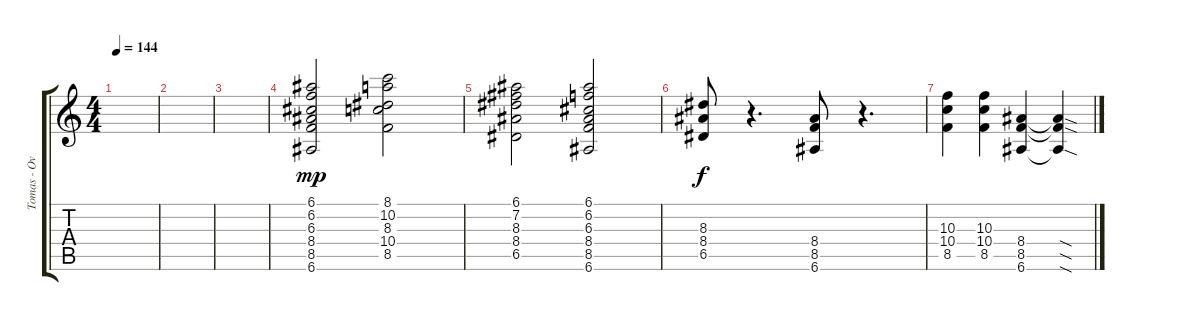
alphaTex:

\track ("Tomas - Overdub Guitar" "Tomas - Ov") {instrument overdrivenguitar}
\staff {score tabs}
\tuning (E4 B3 G3 D3 A2 E2) {hide}
\ts (4 4)
\tempo 144
\clef g2
\ks c
|
|
|
(6.1 6.2 6.3 8.4 8.5 6.6).2{dy mp} (8.1 10.2 8.3 10.4 8.5).2 |
(6.1 7.2 8.3 8.4 6.5).2 (6.1 6.2 6.3 8.4 8.5 6.6).2 |
(8.3 8.4 6.5).8{dy f} r.4{d} (8.4 8.5 6.6).8 r.4{d} |
(10.3 10.4 8.5).4 (10.3 10.4 8.5).4 (8.4 8.5 6.6).4 (8.4{sod t} 8.5{sod t} 6.6{sod t}).4
